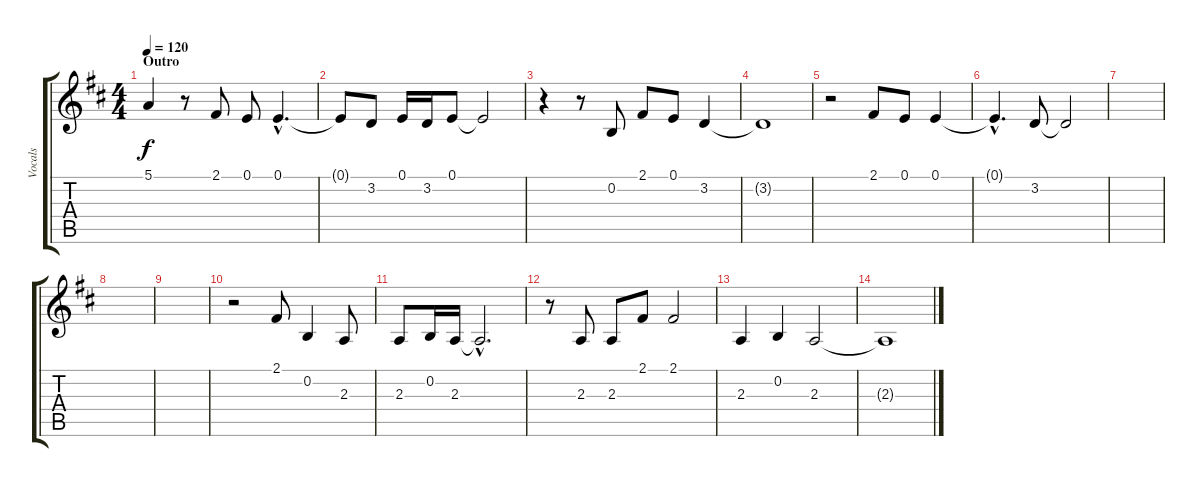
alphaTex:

\track ("Vocals" "Vocals") {instrument sopranosax}
\staff {score tabs}
\tuning (E4 B3 G3 D3 A2 E2) {hide}
\ts (4 4)
\section ("" "Outro")
\tempo 120
\clef g2
\ks d
5.1{t}.4{dy f} r.8 2.1.8 0.1.8 0.1{hac}.4{d} |
0.1{t}.8 3.2.8 0.1.16 3.2.16 0.1.8 0.1{t}.2 |
r.4 r.8 0.2.8 2.1.8 0.1.8 3.2.4 |
3.2{t}.1 |
r.2 2.1.8 0.1.8 0.1.4 |
0.1{hac t}.4{d} 3.2.8 3.2{t}.2 |
|
|
|
r.2 2.1.8 0.2.4 2.3.8 |
2.3.8 0.2.16 2.3.16 2.3{hac t}.2{d} |
r.8 2.3.8 2.3.8 2.1.8 2.1.2 |
2.3.4 0.2.4 2.3.2 |
2.3{t}.1
